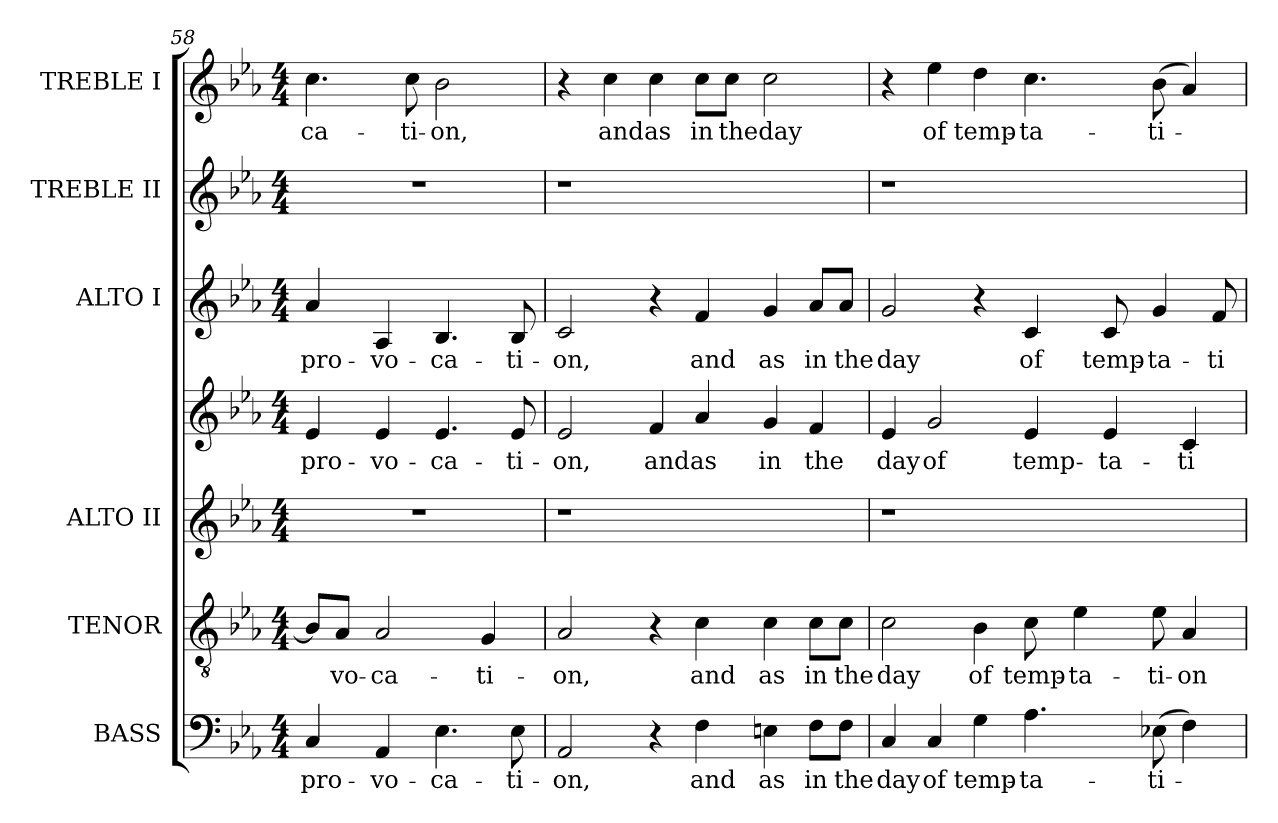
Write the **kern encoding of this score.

**kern	**text	**kern	**text	**kern	**kern	**text	**kern	**text	**kern	**kern	**text
*part6	*part6	*part5	*part5	*part4	*part4	*part4	*part3	*part3	*part2	*part1	*part1
*staff7	*staff7	*staff6	*staff6	*staff5	*staff4	*staff4	*staff3	*staff3	*staff2	*staff1	*staff1
*I"BASS	*	*I"TENOR	*	*I"ALTO II	*	*	*I"ALTO I	*	*I"TREBLE II	*I"TREBLE I	*
*I'B.	*	*I'T.	*	*I'A.2	*	*	*I'A.1	*	*	*	*
*clefF4	*	*clefGv2	*	*clefG2	*clefG2	*	*clefG2	*	*clefG2	*clefG2	*
*	*	*ITrd7c12	*	*	*	*	*	*	*	*	*
*k[b-e-a-]	*	*k[b-e-a-]	*	*k[b-e-a-]	*k[b-e-a-]	*	*k[b-e-a-]	*	*k[b-e-a-]	*k[b-e-a-]	*
*E-:	*	*E-:	*	*E-:	*E-:	*	*E-:	*	*E-:	*E-:	*
*M4/4	*	*M4/4	*	*M4/4	*M4/4	*	*M4/4	*	*M4/4	*M4/4	*
=58	=58	=58	=58	=58	=58	=58	=58	=58	=58	=58	=58
!	!LO:LY:b:color=#000000	!	!	!	!	!	!	!	!	!	!
!	!	!	!	!	!	!LO:LY:b:color=#000000	!	!	!	!	!
!	!	!	!	!	!	!	!	!LO:LY:b:color=#000000	!	!	!
!	!	!	!	!	!	!	!	!	!	!	!LO:LY:b:color=#000000
4Ci/	pro-	8BB-i/L]	.	1r	4e-i/	pro-	4a-i/	pro-	1r	4.cci\	-ca-
!	!	!	!LO:LY:b:color=#000000	!	!	!	!	!	!	!	!
.	.	8AA-i/J	-vo-	.	.	.	.	.	.	.	.
!	!LO:LY:b:color=#000000	!	!	!	!	!	!	!	!	!	!
!	!	!	!LO:LY:b:color=#000000	!	!	!	!	!	!	!	!
!	!	!	!	!	!	!LO:LY:b:color=#000000	!	!	!	!	!
!	!	!	!	!	!	!	!	!LO:LY:b:color=#000000	!	!	!
4AA-i/	-vo-	2AA-i/	-ca-	.	4e-i/	-vo-	4A-i/	-vo-	.	.	.
!	!	!	!	!	!	!	!	!	!	!	!LO:LY:b:color=#000000
.	.	.	.	.	.	.	.	.	.	8cci\	-ti-
!	!LO:LY:b:color=#000000	!	!	!	!	!	!	!	!	!	!
!	!	!	!	!	!	!LO:LY:b:color=#000000	!	!	!	!	!
!	!	!	!	!	!	!	!	!LO:LY:b:color=#000000	!	!	!
!	!	!	!	!	!	!	!	!	!	!	!LO:LY:b:color=#000000
4.E-i\	-ca-	.	.	.	4.e-i/	-ca-	4.B-i/	-ca-	.	2b-i\	-on,
!	!	!	!LO:LY:b:color=#000000	!	!	!	!	!	!	!	!
.	.	4GGi/	-ti-	.	.	.	.	.	.	.	.
!	!LO:LY:b:color=#000000	!	!	!	!	!	!	!	!	!	!
!	!	!	!	!	!	!LO:LY:b:color=#000000	!	!	!	!	!
!	!	!	!	!	!	!	!	!LO:LY:b:color=#000000	!	!	!
8E-i\	-ti-	.	.	.	8e-i/	-ti-	8B-i/	-ti-	.	.	.
!!LO:PB:g=z
=59	=59	=59	=59	=59	=59	=59	=59	=59	=59	=59	=59
!	!LO:LY:b:color=#000000	!	!	!	!	!	!	!	!	!	!
!	!	!	!LO:LY:b:color=#000000	!LO:N:vis=1	!	!	!	!	!	!	!
!	!	!	!	!	!	!LO:LY:b:color=#000000	!	!	!	!	!
!	!	!	!	!	!	!	!	!LO:LY:b:color=#000000	!LO:N:vis=1	!	!
2AA-i/	-on,	2AA-i/	-on,	1.r	2e-i/	-on,	2ci/	-on,	1r	4r	.
!	!	!	!	!	!	!	!	!	!	!	!LO:LY:b:color=#000000
.	.	.	.	.	.	.	.	.	.	4cci\	and
!	!	!	!	!	!	!LO:LY:b:color=#000000	!	!	!	!	!
!	!	!	!	!	!	!	!	!	!	!	!LO:LY:b:color=#000000
4r	.	4r	.	.	4fi/	and	4r	.	.	4cci\	as
!	!LO:LY:b:color=#000000	!	!	!	!	!	!	!	!	!	!
!	!	!	!LO:LY:b:color=#000000	!	!	!	!	!	!	!	!
!	!	!	!	!	!	!LO:LY:b:color=#000000	!	!	!	!	!
!	!	!	!	!	!	!	!	!LO:LY:b:color=#000000	!	!	!
!	!	!	!	!	!	!	!	!	!	!	!LO:LY:b:color=#000000
4Fi\	and	4Ci\	and	.	4a-i/	as	4fi/	and	.	8cci\L	in
!	!	!	!	!	!	!	!	!	!	!	!LO:LY:b:color=#000000
.	.	.	.	.	.	.	.	.	.	8cci\J	the
!	!LO:LY:b:color=#000000	!	!	!	!	!	!	!	!	!	!
!	!	!	!LO:LY:b:color=#000000	!	!	!	!	!	!	!	!
!	!	!	!	!	!	!LO:LY:b:color=#000000	!	!	!	!	!
!	!	!	!	!	!	!	!	!LO:LY:b:color=#000000	!	!	!
!	!	!	!	!	!	!	!	!	!	!	!LO:LY:b:color=#000000
4Eni\	as	4Ci\	as	.	4gi/	in	4gi/	as	2ryy	2cci\	day
!	!LO:LY:b:color=#000000	!	!	!	!	!	!	!	!	!	!
!	!	!	!LO:LY:b:color=#000000	!	!	!	!	!	!	!	!
!	!	!	!	!	!	!LO:LY:b:color=#000000	!	!	!	!	!
!	!	!	!	!	!	!	!	!LO:LY:b:color=#000000	!	!	!
8Fi\L	in	8Ci\L	in	.	4fi/	the	8a-i/L	in	.	.	.
!	!LO:LY:b:color=#000000	!	!	!	!	!	!	!	!	!	!
!	!	!	!LO:LY:b:color=#000000	!	!	!	!	!	!	!	!
!	!	!	!	!	!	!	!	!LO:LY:b:color=#000000	!	!	!
8Fi\J	the	8Ci\J	the	.	.	.	8a-i/J	the	.	.	.
=60	=60	=60	=60	=60	=60	=60	=60	=60	=60	=60	=60
!	!LO:LY:b:color=#000000	!	!	!	!	!	!	!	!	!	!
!	!	!	!LO:LY:b:color=#000000	!LO:N:vis=1	!	!	!	!	!	!	!
!	!	!	!	!	!	!LO:LY:b:color=#000000	!	!	!	!	!
!	!	!	!	!	!	!	!	!LO:LY:b:color=#000000	!LO:N:vis=1	!	!
4Ci/	day	2Ci\	day	1.r	4e-i/	day	2gi/	day	1r	4r	.
!	!LO:LY:b:color=#000000	!	!	!	!	!	!	!	!	!	!
!	!	!	!	!	!	!LO:LY:b:color=#000000	!	!	!	!	!
!	!	!	!	!	!	!	!	!	!	!	!LO:LY:b:color=#000000
4Ci/	of	.	.	.	2gi/	of	.	.	.	4ee-i\	of
!	!LO:LY:b:color=#000000	!	!	!	!	!	!	!	!	!	!
!	!	!	!LO:LY:b:color=#000000	!	!	!	!	!	!	!	!
!	!	!	!	!	!	!	!	!	!	!	!LO:LY:b:color=#000000
4Gi\	temp-	4BB-i\	of	.	.	.	4r	.	.	4ddi\	temp-
!	!LO:LY:b:color=#000000	!	!	!	!	!	!	!	!	!	!
!	!	!	!LO:LY:b:color=#000000	!	!	!	!	!	!	!	!
!	!	!	!	!	!	!LO:LY:b:color=#000000	!	!	!	!	!
!	!	!	!	!	!	!	!	!LO:LY:b:color=#000000	!	!	!
!	!	!	!	!	!	!	!	!	!	!	!LO:LY:b:color=#000000
4.A-i\	-ta-	8Ci\	temp-	.	4e-i/	temp-	4ci/	of	.	4.cci\	-ta-
!	!	!	!LO:LY:b:color=#000000	!	!	!	!	!	!	!	!
.	.	4E-i\	-ta-	.	.	.	.	.	.	.	.
!	!	!	!	!	!	!LO:LY:b:color=#000000	!	!	!	!	!
!	!	!	!	!	!	!	!	!LO:LY:b:color=#000000	!	!	!
.	.	.	.	.	4e-i/	-ta-	8ci/	temp-	2ryy	.	.
!	!LO:LY:b:color=#000000	!	!	!	!	!	!	!	!	!	!
!	!	!	!LO:LY:b:color=#000000	!	!	!	!	!	!	!	!
!	!	!	!	!	!	!	!	!LO:LY:b:color=#000000	!	!	!
!	!	!	!	!	!	!	!	!	!	!	!LO:LY:b:color=#000000
(8E-Xi\	-ti-	8E-i\	-ti-	.	.	.	4gi/	-ta-	.	(8b-i\	-ti-
!	!	!	!LO:LY:b:color=#000000	!	!	!	!	!	!	!	!
!	!	!	!	!	!	!LO:LY:b:color=#000000	!	!	!	!	!
4Fi\)	.	4AA-i/	-on	.	4ci/	-ti-	.	.	.	4a-i/)	.
!	!	!	!	!	!	!	!	!LO:LY:b:color=#000000	!	!	!
.	.	.	.	.	.	.	8fi/	-ti-	.	.	.
=	=	=	=	=	=	=	=	=	=	=	=
*-	*-	*-	*-	*-	*-	*-	*-	*-	*-	*-	*-
